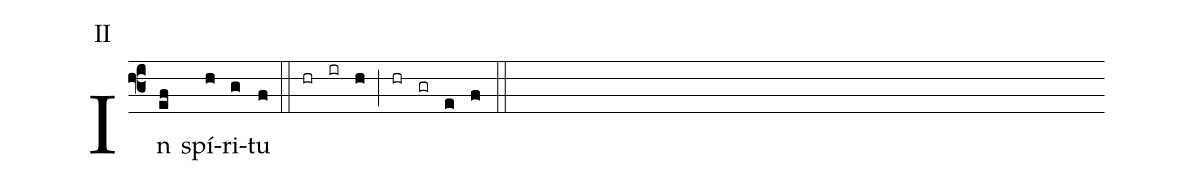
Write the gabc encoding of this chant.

annotation: II;
%%
(f3) In(ef) spí(h)ri(g)tu(f) (::) (hr)(ir)(h)(;)(hr)(gr)(e)(f)(::)
